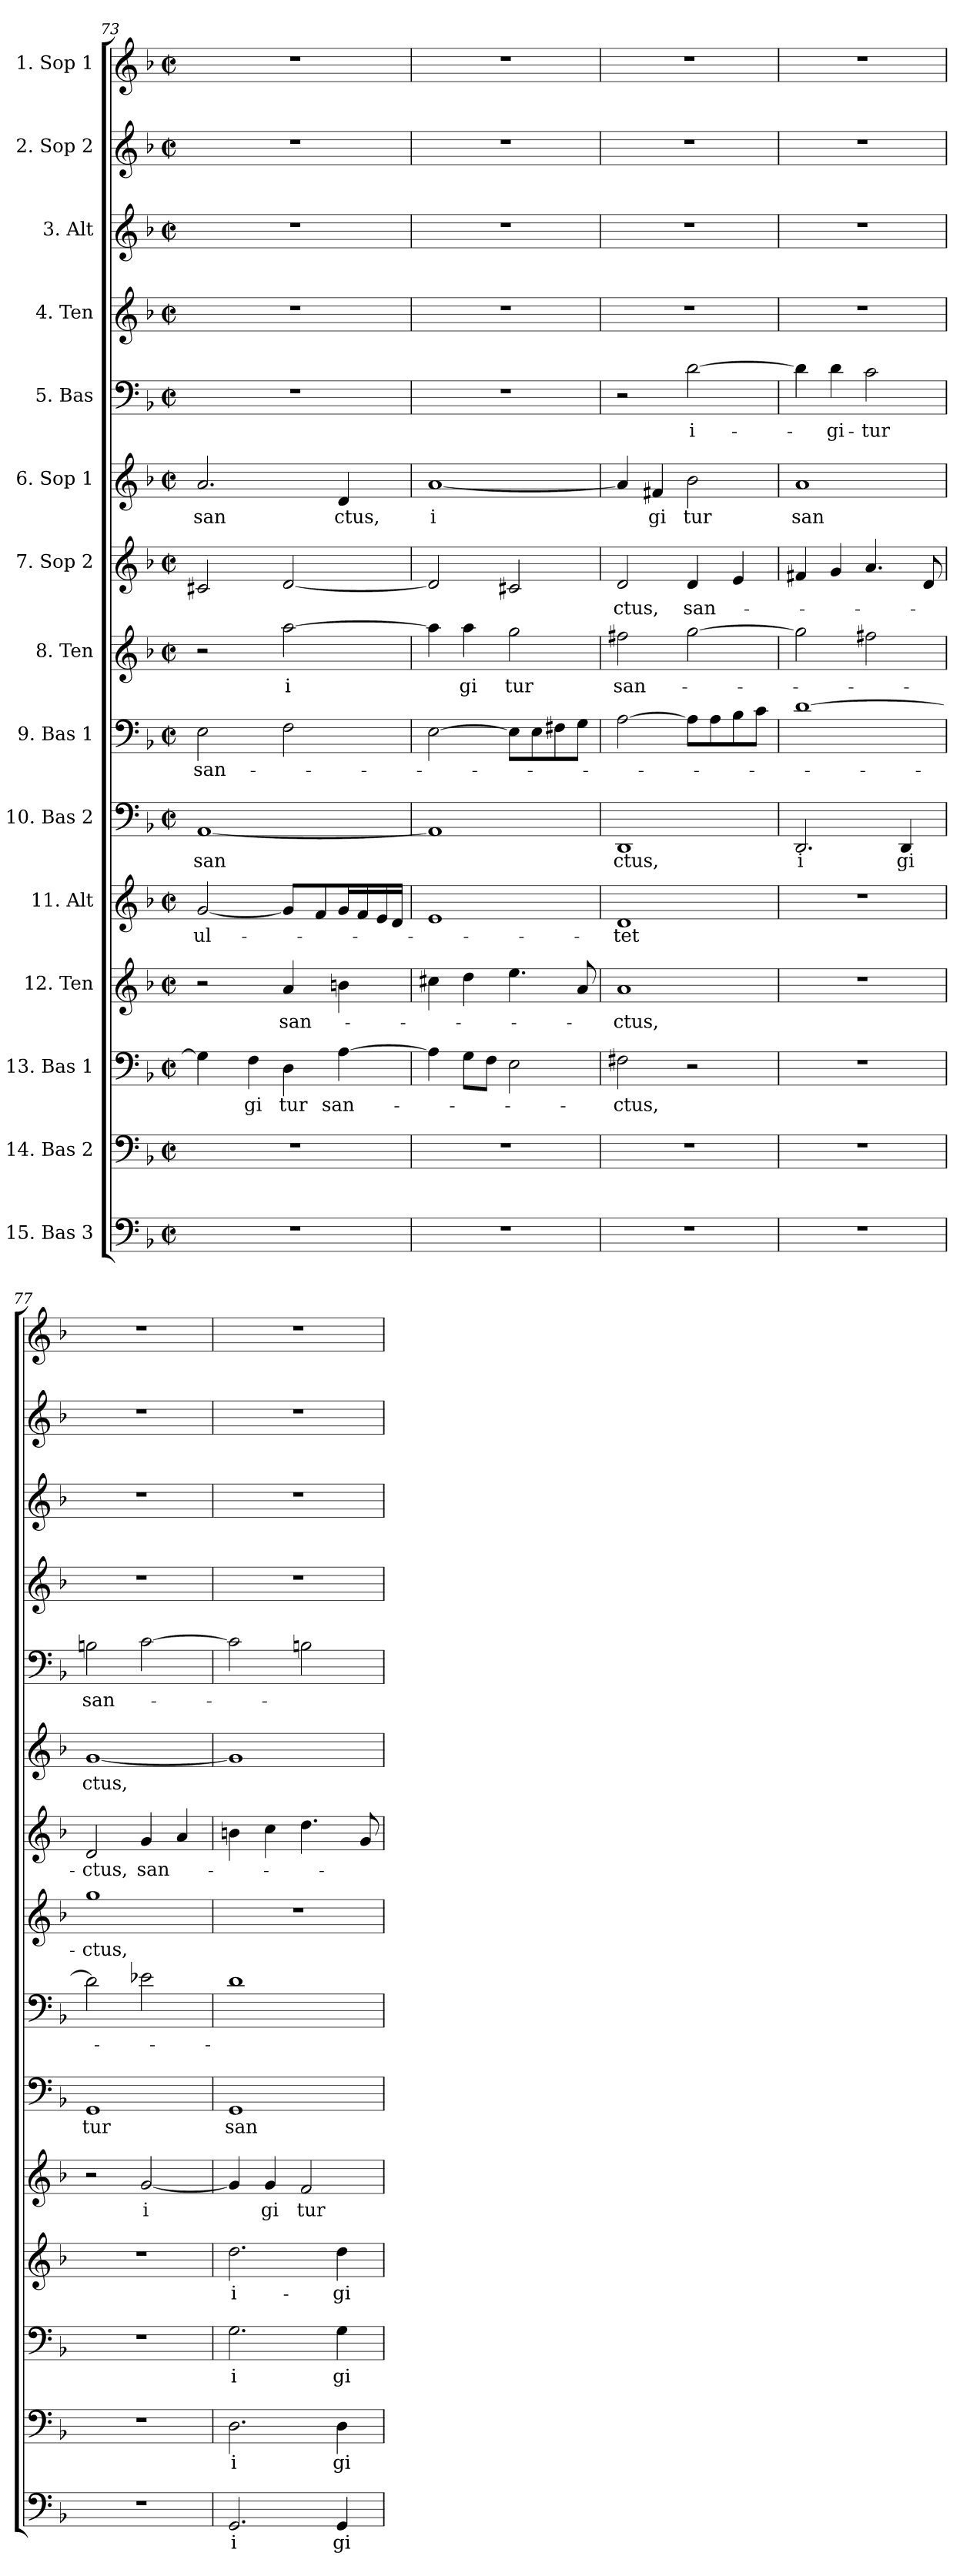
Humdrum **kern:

**kern	**text	**kern	**text	**kern	**text	**kern	**text	**kern	**text	**kern	**text	**kern	**text	**kern	**text	**kern	**text	**kern	**text	**kern	**text	**kern	**kern	**kern	**kern
*part15	*part15	*part14	*part14	*part13	*part13	*part12	*part12	*part11	*part11	*part10	*part10	*part9	*part9	*part8	*part8	*part7	*part7	*part6	*part6	*part5	*part5	*part4	*part3	*part2	*part1
*staff15	*staff15	*staff14	*staff14	*staff13	*staff13	*staff12	*staff12	*staff11	*staff11	*staff10	*staff10	*staff9	*staff9	*staff8	*staff8	*staff7	*staff7	*staff6	*staff6	*staff5	*staff5	*staff4	*staff3	*staff2	*staff1
*I"15. Bas 3	*	*I"14. Bas 2	*	*I"13. Bas 1	*	*I"12. Ten	*	*I"11. Alt	*	*I"10. Bas 2	*	*I"9. Bas 1	*	*I"8. Ten	*	*I"7. Sop 2	*	*I"6. Sop 1	*	*I"5. Bas	*	*I"4. Ten	*I"3. Alt	*I"2. Sop 2	*I"1. Sop 1
!!LO:PB:g=z
*clefF4	*	*clefF4	*	*clefF4	*	*clefG2	*	*clefG2	*	*clefF4	*	*clefF4	*	*clefG2	*	*clefG2	*	*clefG2	*	*clefF4	*	*clefG2	*clefG2	*clefG2	*clefG2
*k[b-]	*	*k[b-]	*	*k[b-]	*	*k[b-]	*	*k[b-]	*	*k[b-]	*	*k[b-]	*	*k[b-]	*	*k[b-]	*	*k[b-]	*	*k[b-]	*	*k[b-]	*k[b-]	*k[b-]	*k[b-]
*F:	*	*F:	*	*F:	*	*F:	*	*F:	*	*F:	*	*F:	*	*F:	*	*F:	*	*F:	*	*F:	*	*F:	*F:	*F:	*F:
*M2/2	*	*M2/2	*	*M2/2	*	*M2/2	*	*M2/2	*	*M2/2	*	*M2/2	*	*M2/2	*	*M2/2	*	*M2/2	*	*M2/2	*	*M2/2	*M2/2	*M2/2	*M2/2
*met(c|)	*	*met(c|)	*	*met(c|)	*	*met(c|)	*	*met(c|)	*	*met(c|)	*	*met(c|)	*	*met(c|)	*	*met(c|)	*	*met(c|)	*	*met(c|)	*	*met(c|)	*met(c|)	*met(c|)	*met(c|)
=73	=73	=73	=73	=73	=73	=73	=73	=73	=73	=73	=73	=73	=73	=73	=73	=73	=73	=73	=73	=73	=73	=73	=73	=73	=73
!	!	!	!	!	!	!	!	!	!LO:LY:b:cj	!	!LO:LY:b	!	!LO:LY:b:cj	!	!	!	!	!	!LO:LY:b:cj	!	!	!	!	!	!
*	*	*^	*	*	*	*	*	*	*	*	*	*	*	*^	*	*	*	*	*	*	*	*	*	*	*
1r	.	1r	16..ryy	.	4G\]	.	2r	.	[<2g/	ul-	[<1AA	san	2E\	san-	2r	64ryy	.	2c#X/	.	2.a/	san	1r	.	1r	1r	1r	1r
.	.	.	.	.	.	.	.	.	.	.	.	.	.	.	.	2ryy	.	.	.	.	.	.	.	.	.	.	.
.	.	.	2ryy	.	.	.	.	.	.	.	.	.	.	.	.	.	.	.	.	.	.	.	.	.	.	.	.
!	!	!	!	!	!	!LO:LY:b:cj	!	!	!	!	!	!	!	!	!	!	!	!	!	!	!	!	!	!	!	!	!
.	.	.	.	.	4F\	gi	.	.	.	.	.	.	.	.	.	.	.	.	.	.	.	.	.	.	.	.	.
!	!	!	!	!	!	!LO:LY:b:cj	!	!LO:LY:b:cj	!	!	!	!	!	!	!	!	!LO:LY:b:rj	!	!	!	!	!	!	!	!	!	!
.	.	.	.	.	4D\	tur	4a/	san-	8g/L]	.	.	.	2F\	.	[>2aa\	.	i	[<2d/	.	.	.	.	.	.	.	.	.
.	.	.	.	.	.	.	.	.	.	.	.	.	.	.	.	4ryy	.	.	.	.	.	.	.	.	.	.	.
.	.	.	4ryy	.	.	.	.	.	.	.	.	.	.	.	.	.	.	.	.	.	.	.	.	.	.	.	.
.	.	.	.	.	.	.	.	.	8f/	.	.	.	.	.	.	.	.	.	.	.	.	.	.	.	.	.	.
!	!	!	!	!	!	!LO:LY:b	!	!	!	!	!	!	!	!	!	!	!	!	!	!	!LO:LY:b:cj	!	!	!	!	!	!
.	.	.	.	.	[>4A\	san-	4bn\	.	16g/	.	.	.	.	.	.	.	.	.	.	4d/	ctus,	.	.	.	.	.	.
.	.	.	.	.	.	.	.	.	.	.	.	.	.	.	.	8...ryy	.	.	.	.	.	.	.	.	.	.	.
.	.	.	.	.	.	.	.	.	16f/	.	.	.	.	.	.	.	.	.	.	.	.	.	.	.	.	.	.
.	.	.	8ryy	.	.	.	.	.	.	.	.	.	.	.	.	.	.	.	.	.	.	.	.	.	.	.	.
.	.	.	.	.	.	.	.	.	16e/	.	.	.	.	.	.	.	.	.	.	.	.	.	.	.	.	.	.
.	.	.	.	.	.	.	.	.	16d/J	.	.	.	.	.	.	.	.	.	.	.	.	.	.	.	.	.	.
.	.	.	64ryy	.	.	.	.	.	.	.	.	.	.	.	.	.	.	.	.	.	.	.	.	.	.	.	.
=74	=74	=74	=74	=74	=74	=74	=74	=74	=74	=74	=74	=74	=74	=74	=74	=74	=74	=74	=74	=74	=74	=74	=74	=74	=74	=74	=74
!	!	!	!	!	!	!	!	!	!	!	!	!	!	!	!	!	!	!	!	!	!LO:LY:b:rj	!	!	!	!	!	!
*	*	*v	*v	*	*	*	*	*	*	*	*	*	*	*	*v	*v	*	*	*	*	*	*	*	*	*	*	*
1r	.	1r	.	4A\]	.	4cc#X\	.	1e	.	1AA]	.	[>2E\	.	4aa\]	.	2d/]	.	[<1a	i	1r	.	1r	1r	1r	1r
!	!	!	!	!	!	!	!	!	!	!	!	!	!	!	!LO:LY:b:cj	!	!	!	!	!	!	!	!	!	!
.	.	.	.	8G\L	.	4dd\	.	.	.	.	.	.	.	4aa\	gi	.	.	.	.	.	.	.	.	.	.
.	.	.	.	8F\J	.	.	.	.	.	.	.	.	.	.	.	.	.	.	.	.	.	.	.	.	.
!	!	!	!	!	!	!	!	!	!	!	!	!	!	!	!LO:LY:b:cj	!	!	!	!	!	!	!	!	!	!
.	.	.	.	2E\	.	4.ee\	.	.	.	.	.	8E\L]	.	2gg\	tur	2c#X/	.	.	.	.	.	.	.	.	.
.	.	.	.	.	.	.	.	.	.	.	.	8E\	.	.	.	.	.	.	.	.	.	.	.	.	.
.	.	.	.	.	.	.	.	.	.	.	.	8F#X\	.	.	.	.	.	.	.	.	.	.	.	.	.
.	.	.	.	.	.	8a/	.	.	.	.	.	8G\J	.	.	.	.	.	.	.	.	.	.	.	.	.
=75	=75	=75	=75	=75	=75	=75	=75	=75	=75	=75	=75	=75	=75	=75	=75	=75	=75	=75	=75	=75	=75	=75	=75	=75	=75
!	!	!	!	!	!LO:LY:b:cj	!	!LO:LY:b:cj	!	!LO:LY:b:cj	!	!LO:LY:b:cj	!	!	!	!LO:LY:b:cj	!	!LO:LY:b:cj	!	!	!	!	!	!	!	!
1r	.	1r	.	2F#X\	-ctus,	1a	-ctus,	1d	-tet	1DD	ctus,	[>2A\	.	2ff#X\	san-	2d/	-ctus,	4a/]	.	2r	.	1r	1r	1r	1r
!	!	!	!	!	!	!	!	!	!	!	!	!	!	!	!	!	!	!	!LO:LY:b:cj	!	!	!	!	!	!
.	.	.	.	.	.	.	.	.	.	.	.	.	.	.	.	.	.	4f#X/	gi	.	.	.	.	.	.
!	!	!	!	!	!	!	!	!	!	!	!	!	!	!	!	!	!LO:LY:b:cj	!	!LO:LY:b:cj	!	!LO:LY:b:rj	!	!	!	!
.	.	.	.	2r	.	.	.	.	.	.	.	8A\L]	.	[>2gg\	.	4d/	san-	2b-\	tur	[>2d\	i-	.	.	.	.
.	.	.	.	.	.	.	.	.	.	.	.	8A\	.	.	.	.	.	.	.	.	.	.	.	.	.
.	.	.	.	.	.	.	.	.	.	.	.	8B-\	.	.	.	4e/	.	.	.	.	.	.	.	.	.
.	.	.	.	.	.	.	.	.	.	.	.	8c\J	.	.	.	.	.	.	.	.	.	.	.	.	.
=76	=76	=76	=76	=76	=76	=76	=76	=76	=76	=76	=76	=76	=76	=76	=76	=76	=76	=76	=76	=76	=76	=76	=76	=76	=76
!	!	!	!	!	!	!	!	!	!	!	!LO:LY:b:cj	!	!	!	!	!	!	!	!LO:LY:b:cj	!	!	!	!	!	!
1r	.	1r	.	1r	.	1r	.	1r	.	2.DD/	i	[>1d	.	2gg\]	.	4f#X/	.	1a	san	4d\]	.	1r	1r	1r	1r
!	!	!	!	!	!	!	!	!	!	!	!	!	!	!	!	!	!	!	!	!	!LO:LY:b:cj	!	!	!	!
.	.	.	.	.	.	.	.	.	.	.	.	.	.	.	.	4g/	.	.	.	4d\	-gi-	.	.	.	.
!	!	!	!	!	!	!	!	!	!	!	!	!	!	!	!	!	!	!	!	!	!LO:LY:b:cj	!	!	!	!
.	.	.	.	.	.	.	.	.	.	.	.	.	.	2ff#X\	.	4.a/	.	.	.	2c\	-tur	.	.	.	.
!	!	!	!	!	!	!	!	!	!	!	!LO:LY:b:cj	!	!	!	!	!	!	!	!	!	!	!	!	!	!
.	.	.	.	.	.	.	.	.	.	4DD/	gi	.	.	.	.	.	.	.	.	.	.	.	.	.	.
.	.	.	.	.	.	.	.	.	.	.	.	.	.	.	.	8d/	.	.	.	.	.	.	.	.	.
=77	=77	=77	=77	=77	=77	=77	=77	=77	=77	=77	=77	=77	=77	=77	=77	=77	=77	=77	=77	=77	=77	=77	=77	=77	=77
!	!	!	!	!	!	!	!	!	!	!	!LO:LY:b:cj	!	!	!	!LO:LY:b:cj	!	!LO:LY:b:cj	!	!LO:LY:b	!	!LO:LY:b:cj	!	!	!	!
1r	.	1r	.	1r	.	1r	.	2r	.	1GG	tur	2d\]	.	1gg	-ctus,	2d/	-ctus,	[<1g	ctus,	2Bn\	san-	1r	1r	1r	1r
!	!	!	!	!	!	!	!	!	!LO:LY:b:rj	!	!	!	!	!	!	!	!LO:LY:b:cj	!	!	!	!	!	!	!	!
.	.	.	.	.	.	.	.	[<2g/	i	.	.	2e-X\	.	.	.	4g/	san-	.	.	[>2c\	.	.	.	.	.
.	.	.	.	.	.	.	.	.	.	.	.	.	.	.	.	4a/	.	.	.	.	.	.	.	.	.
=78	=78	=78	=78	=78	=78	=78	=78	=78	=78	=78	=78	=78	=78	=78	=78	=78	=78	=78	=78	=78	=78	=78	=78	=78	=78
!	!LO:LY:b:cj	!	!LO:LY:b:cj	!	!LO:LY:b:cj	!	!LO:LY:b:cj	!	!	!	!LO:LY:b:cj	!	!	!	!	!	!	!	!	!	!	!	!	!	!
2.GG/	i	2.D\	i	2.G\	i	2.dd\	i-	4g/]	.	1GG	san	1d	.	1r	.	4bn\	.	1g]	.	2c\]	.	1r	1r	1r	1r
!	!	!	!	!	!	!	!	!	!LO:LY:b:cj	!	!	!	!	!	!	!	!	!	!	!	!	!	!	!	!
.	.	.	.	.	.	.	.	4g/	gi	.	.	.	.	.	.	4cc\	.	.	.	.	.	.	.	.	.
!	!	!	!	!	!	!	!	!	!LO:LY:b:cj	!	!	!	!	!	!	!	!	!	!	!	!	!	!	!	!
.	.	.	.	.	.	.	.	2f/	tur	.	.	.	.	.	.	4.dd\	.	.	.	2Bn\	.	.	.	.	.
!	!LO:LY:b:cj	!	!LO:LY:b:cj	!	!LO:LY:b:cj	!	!LO:LY:b:cj	!	!	!	!	!	!	!	!	!	!	!	!	!	!	!	!	!	!
4GG/	gi	4D\	gi	4G\	gi	4dd\	-gi-	.	.	.	.	.	.	.	.	.	.	.	.	.	.	.	.	.	.
.	.	.	.	.	.	.	.	.	.	.	.	.	.	.	.	8g/	.	.	.	.	.	.	.	.	.
=	=	=	=	=	=	=	=	=	=	=	=	=	=	=	=	=	=	=	=	=	=	=	=	=	=
*-	*-	*-	*-	*-	*-	*-	*-	*-	*-	*-	*-	*-	*-	*-	*-	*-	*-	*-	*-	*-	*-	*-	*-	*-	*-
